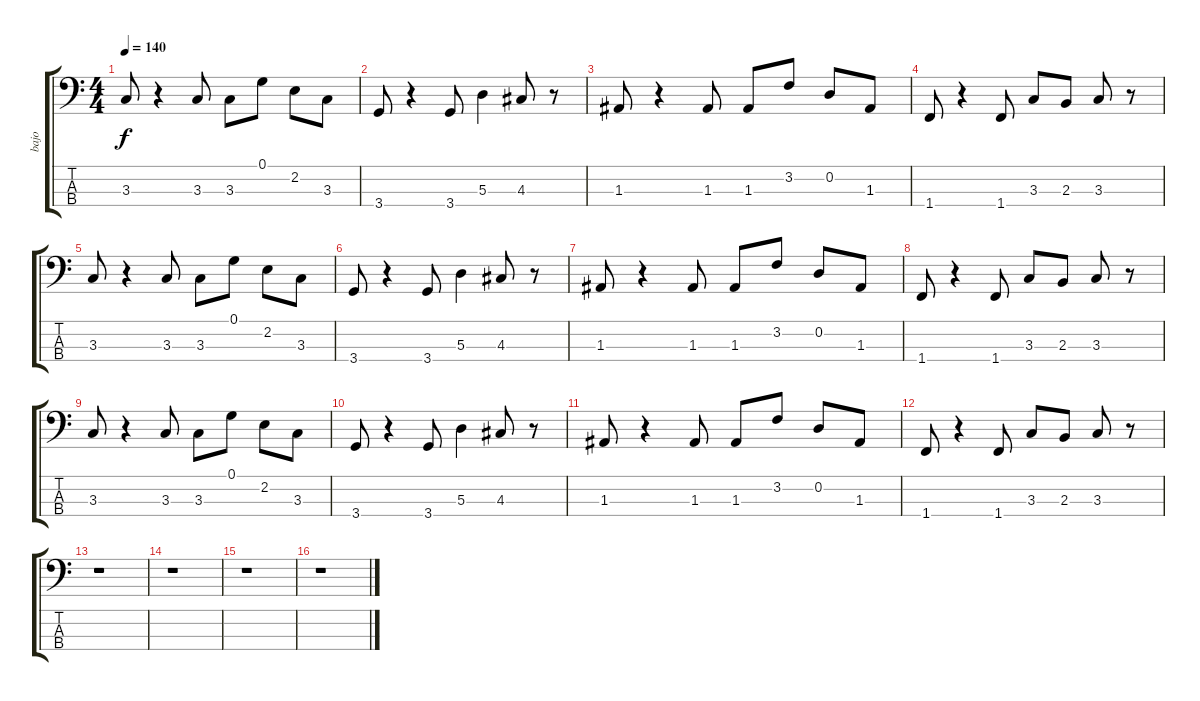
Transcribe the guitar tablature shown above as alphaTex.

\track ("bajo" "bajo") {instrument electricbassfinger}
\staff {score tabs}
\tuning (G2 D2 A1 E1) {hide}
\ts (4 4)
\tempo 140
\clef f4
\ks c
3.3.8{dy f} r.4 3.3.8 3.3.8 0.1.8 2.2.8 3.3.8 |
3.4.8 r.4 3.4.8 5.3.4 4.3.8 r.8 |
1.3.8 r.4 1.3.8 1.3.8 3.2.8 0.2.8 1.3.8 |
1.4.8 r.4 1.4.8 3.3.8 2.3.8 3.3.8 r.8 |
3.3.8 r.4 3.3.8 3.3.8 0.1.8 2.2.8 3.3.8 |
3.4.8 r.4 3.4.8 5.3.4 4.3.8 r.8 |
1.3.8 r.4 1.3.8 1.3.8 3.2.8 0.2.8 1.3.8 |
1.4.8 r.4 1.4.8 3.3.8 2.3.8 3.3.8 r.8 |
3.3.8 r.4 3.3.8 3.3.8 0.1.8 2.2.8 3.3.8 |
3.4.8 r.4 3.4.8 5.3.4 4.3.8 r.8 |
1.3.8 r.4 1.3.8 1.3.8 3.2.8 0.2.8 1.3.8 |
1.4.8 r.4 1.4.8 3.3.8 2.3.8 3.3.8 r.8 |
r.1 |
r.1 |
r.1 |
r.1
